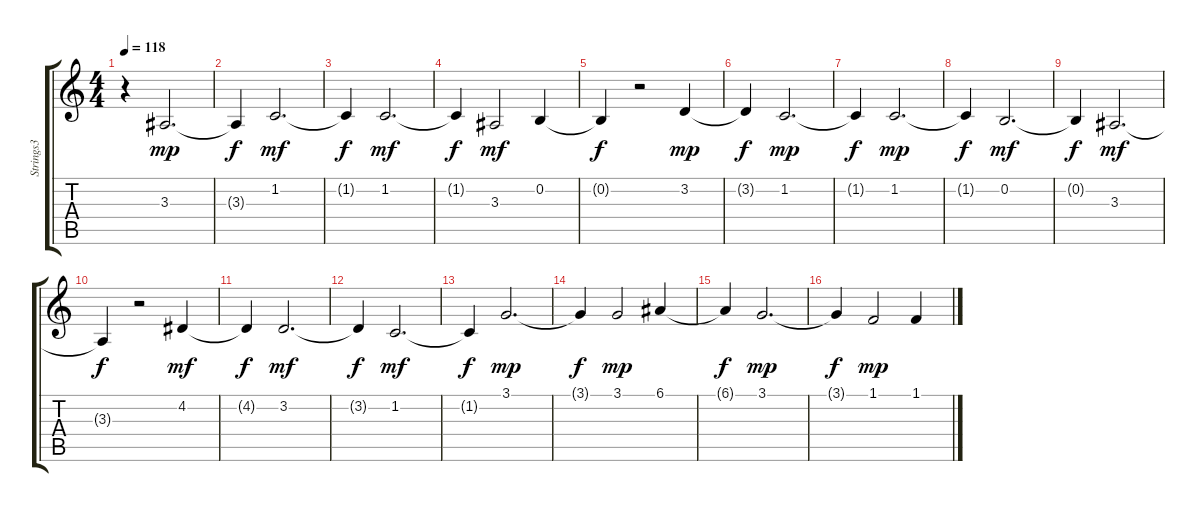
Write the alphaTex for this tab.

\track ("Strings3" "Strings3") {instrument stringensemble1}
\staff {score tabs}
\tuning (E4 B3 G3 D3 A2 E2) {hide}
\ts (4 4)
\tempo 118
\clef g2
\ks c
r.4{dy f} 3.3.2{d dy mp} |
3.3{t}.4{dy f} 1.2.2{d dy mf} |
1.2{t}.4{dy f} 1.2.2{d dy mf} |
1.2{t}.4{dy f} 3.3.2{dy mf} 0.2.4 |
0.2{t}.4{dy f} r.2 3.2.4{dy mp} |
3.2{t}.4{dy f} 1.2.2{d dy mp} |
1.2{t}.4{dy f} 1.2.2{d dy mp} |
1.2{t}.4{dy f} 0.2.2{d dy mf} |
0.2{t}.4{dy f} 3.3.2{d dy mf} |
3.3{t}.4{dy f} r.2 4.2.4{dy mf} |
4.2{t}.4{dy f} 3.2.2{d dy mf} |
3.2{t}.4{dy f} 1.2.2{d dy mf} |
1.2{t}.4{dy f} 3.1.2{d dy mp} |
3.1{t}.4{dy f} 3.1.2{dy mp} 6.1.4 |
6.1{t}.4{dy f} 3.1.2{d dy mp} |
3.1{t}.4{dy f} 1.1.2{dy mp} 1.1.4
